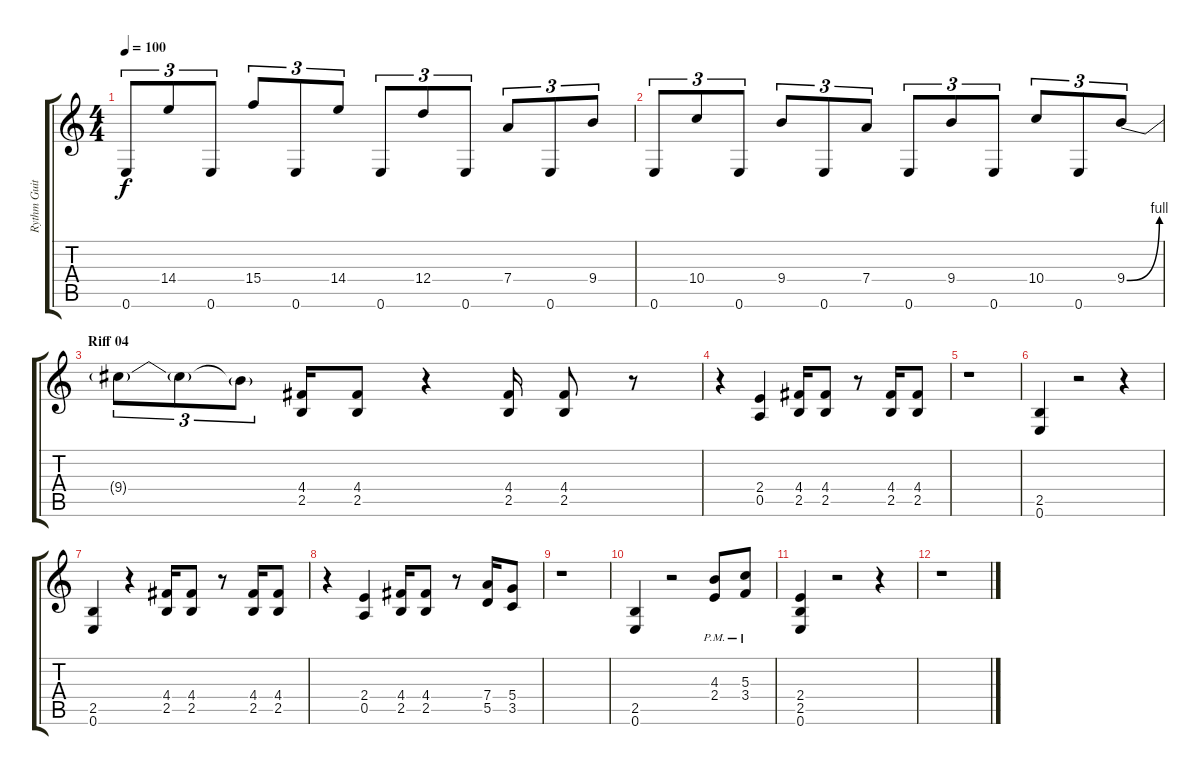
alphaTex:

\track ("Rythm Guitar" "Rythm Guit") {instrument overdrivenguitar}
\staff {score tabs}
\tuning (E4 B3 G3 D3 A2 E2) {hide}
\ts (4 4)
\tempo 100
\clef g2
\ks c
0.6.8{tu (3 2) dy f} 14.4.8{tu (3 2)} 0.6.8{tu (3 2)} 15.4.8{tu (3 2)} 0.6.8{tu (3 2)} 14.4.8{tu (3 2)} 0.6.8{tu (3 2)} 12.4.8{tu (3 2)} 0.6.8{tu (3 2)} 7.4.8{tu (3 2)} 0.6.8{tu (3 2)} 9.4.8{tu (3 2)} |
0.6.8{tu (3 2)} 10.4.8{tu (3 2)} 0.6.8{tu (3 2)} 9.4.8{tu (3 2)} 0.6.8{tu (3 2)} 7.4.8{tu (3 2)} 0.6.8{tu (3 2)} 9.4.8{tu (3 2)} 0.6.8{tu (3 2)} 10.4.8{tu (3 2)} 0.6.8{tu (3 2)} 9.4{be (bend 0 0 60 4)}.8{tu (3 2)} |
\section ("" "Riff 04")
9.4{t}.8{tu (3 2)} 9.4{t}.8{tu (3 2)} 9.4{t}.8{tu (3 2)} (4.4 2.5).16 (4.4 2.5).8 r.4 (4.4 2.5).16 (4.4 2.5).8 r.8 |
r.4 (2.4 0.5).4 (4.4 2.5).16 (4.4 2.5).8 r.8 (4.4 2.5).16 (4.4 2.5).8 |
r.1 |
(2.5 0.6).4 r.2 r.4 |
(2.5 0.6).4 r.4 (4.4 2.5).16 (4.4 2.5).8 r.8 (4.4 2.5).16 (4.4 2.5).8 |
r.4 (2.4 0.5).4 (4.4 2.5).16 (4.4 2.5).8 r.8 (7.4 5.5).16 (5.4 3.5).8 |
r.1 |
(2.5 0.6).4 r.2 (4.3{pm} 2.4{pm}).8 (5.3{pm} 3.4{pm}).8 |
(2.4 2.5 0.6).4 r.2 r.4 |
r.1
